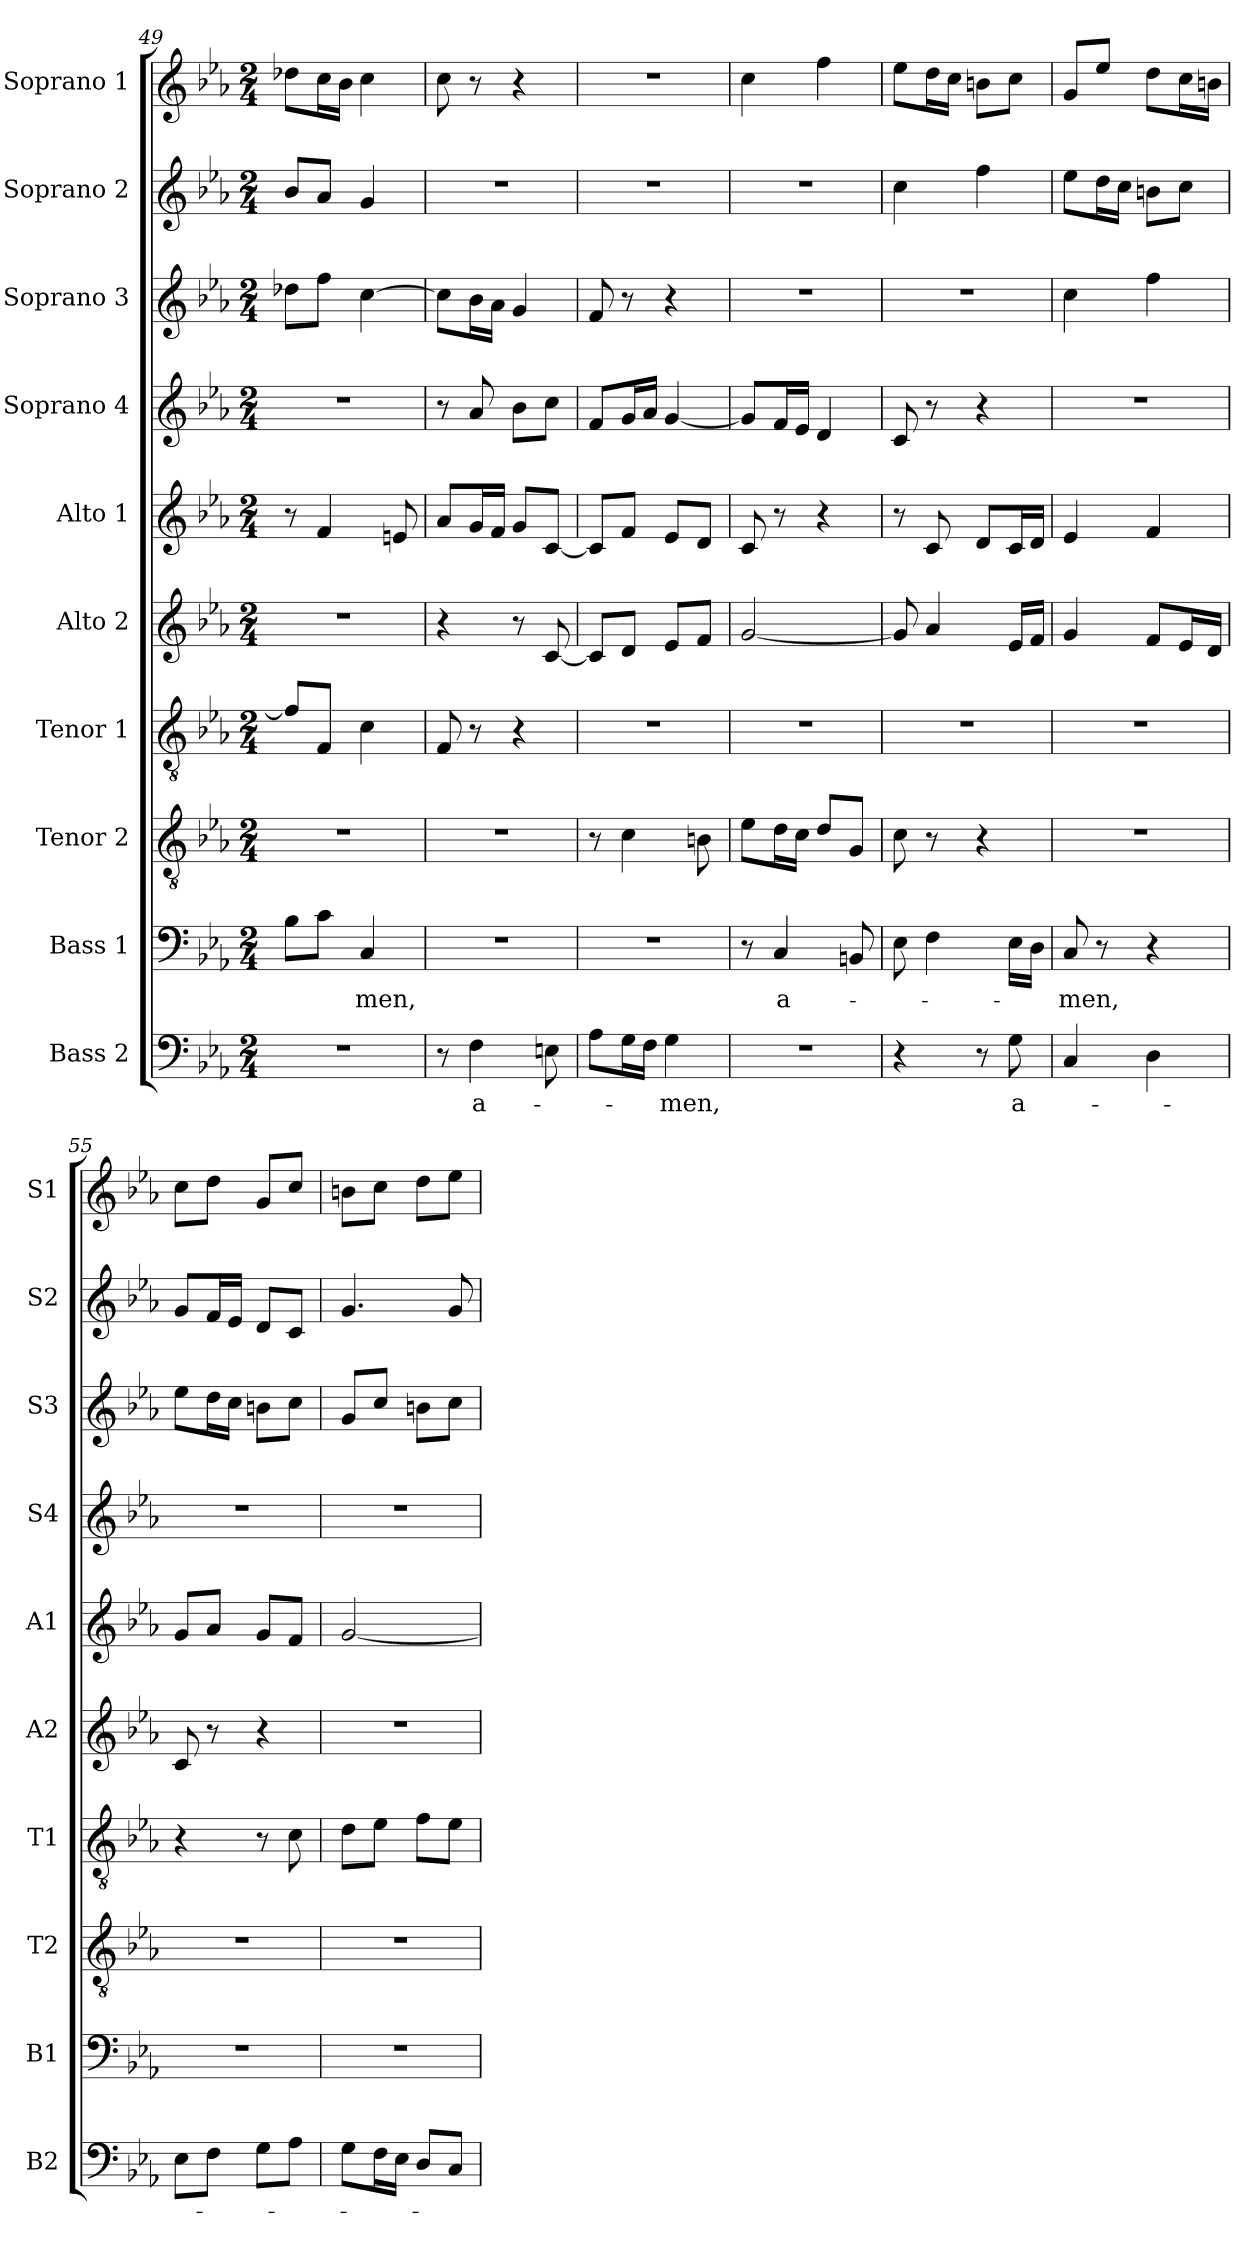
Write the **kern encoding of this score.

**kern	**text	**kern	**text	**kern	**kern	**kern	**kern	**kern	**kern	**kern	**kern
*part10	*part10	*part9	*part9	*part8	*part7	*part6	*part5	*part4	*part3	*part2	*part1
*staff10	*staff10	*staff9	*staff9	*staff8	*staff7	*staff6	*staff5	*staff4	*staff3	*staff2	*staff1
*I"Bass 2	*	*I"Bass 1	*	*I"Tenor 2	*I"Tenor 1	*I"Alto 2	*I"Alto 1	*I"Soprano 4	*I"Soprano 3	*I"Soprano 2	*I"Soprano 1
*I'B2	*	*I'B1	*	*I'T2	*I'T1	*I'A2	*I'A1	*I'S4	*I'S3	*I'S2	*I'S1
*clefF4	*	*clefF4	*	*clefGv2	*clefGv2	*clefG2	*clefG2	*clefG2	*clefG2	*clefG2	*clefG2
*k[b-e-a-]	*	*k[b-e-a-]	*	*k[b-e-a-]	*k[b-e-a-]	*k[b-e-a-]	*k[b-e-a-]	*k[b-e-a-]	*k[b-e-a-]	*k[b-e-a-]	*k[b-e-a-]
*E-:	*	*E-:	*	*E-:	*E-:	*E-:	*E-:	*E-:	*E-:	*E-:	*E-:
*M2/4	*	*M2/4	*	*M2/4	*M2/4	*M2/4	*M2/4	*M2/4	*M2/4	*M2/4	*M2/4
=49	=49	=49	=49	=49	=49	=49	=49	=49	=49	=49	=49
2r	.	8B-\L	.	2r	8f/L]	2r	8r	2r	8dd-X\L	8b-/L	8dd-X\L
.	.	8c\J	.	.	8F/J	.	4f/	.	8ff\J	8a-/J	16cc\L
.	.	.	.	.	.	.	.	.	.	.	16b-\JJ
.	.	4C/	-men,	.	4c\	.	.	.	[4cc\	4g/	4cc\
.	.	.	.	.	.	.	8en/	.	.	.	.
=50	=50	=50	=50	=50	=50	=50	=50	=50	=50	=50	=50
8r	.	2r	.	2r	8F/	4r	8a-/L	8r	8cc\L]	2r	8cc\
4F\	a-	.	.	.	8r	.	16g/L	8a-/	16b-\L	.	8r
.	.	.	.	.	.	.	16f/JJ	.	16a-\JJ	.	.
.	.	.	.	.	4r	8r	8g/L	8b-\L	4g/	.	4r
8En\	.	.	.	.	.	[8c/	[8c/J	8cc\J	.	.	.
!!LO:PB:g=z
=51	=51	=51	=51	=51	=51	=51	=51	=51	=51	=51	=51
8A-\L	.	2r	.	8r	2r	8c/L]	8c/L]	8f/L	8f/	2r	2r
16G\L	.	.	.	4c\	.	8d/J	8f/J	16g/L	8r	.	.
16F\JJ	.	.	.	.	.	.	.	16a-/JJ	.	.	.
4G\	-men,	.	.	.	.	8e-/L	8e-/L	[4g/	4r	.	.
.	.	.	.	8Bn\	.	8f/J	8d/J	.	.	.	.
=52	=52	=52	=52	=52	=52	=52	=52	=52	=52	=52	=52
2r	.	8r	.	8e-\L	2r	[2g/	8c/	8g/L]	2r	2r	4cc\
.	.	4C/	a-	16d\L	.	.	8r	16f/L	.	.	.
.	.	.	.	16c\JJ	.	.	.	16e-/JJ	.	.	.
.	.	.	.	8d/L	.	.	4r	4d/	.	.	4ff\
.	.	8BBn/	.	8G/J	.	.	.	.	.	.	.
=53	=53	=53	=53	=53	=53	=53	=53	=53	=53	=53	=53
4r	.	8E-\	.	8c\	2r	8g/]	8r	8c/	2r	4cc\	8ee-\L
.	.	4F\	.	8r	.	4a-/	8c/	8r	.	.	16dd\L
.	.	.	.	.	.	.	.	.	.	.	16cc\JJ
8r	.	.	.	4r	.	.	8d/L	4r	.	4ff\	8bn\L
8G\	a-	16E-\LL	.	.	.	16e-/LL	16c/L	.	.	.	8cc\J
.	.	16D\JJ	.	.	.	16f/JJ	16d/JJ	.	.	.	.
=54	=54	=54	=54	=54	=54	=54	=54	=54	=54	=54	=54
4C/	.	8C/	-men,	2r	2r	4g/	4e-/	2r	4cc\	8ee-\L	8g/L
.	.	8r	.	.	.	.	.	.	.	16dd\L	8ee-/J
.	.	.	.	.	.	.	.	.	.	16cc\JJ	.
4D\	.	4r	.	.	.	8f/L	4f/	.	4ff\	8bn\L	8dd\L
.	.	.	.	.	.	16e-/L	.	.	.	8cc\J	16cc\L
.	.	.	.	.	.	16d/JJ	.	.	.	.	16bn\JJ
=55	=55	=55	=55	=55	=55	=55	=55	=55	=55	=55	=55
8E-\L	.	2r	.	2r	4r	8c/	8g/L	2r	8ee-\L	8g/L	8cc\L
8F\J	.	.	.	.	.	8r	8a-/J	.	16dd\L	16f/L	8dd\J
.	.	.	.	.	.	.	.	.	16cc\JJ	16e-/JJ	.
8G\L	.	.	.	.	8r	4r	8g/L	.	8bn\L	8d/L	8g/L
8A-\J	.	.	.	.	8c\	.	8f/J	.	8cc\J	8c/J	8cc/J
!!LO:PB:g=z
=56	=56	=56	=56	=56	=56	=56	=56	=56	=56	=56	=56
8G\L	.	2r	.	2r	8d\L	2r	[2g/	2r	8g/L	4.g/	8bn\L
16F\L	.	.	.	.	8e-\J	.	.	.	8cc/J	.	8cc\J
16E-\JJ	.	.	.	.	.	.	.	.	.	.	.
8D/L	.	.	.	.	8f\L	.	.	.	8bn\L	.	8dd\L
8C/J	.	.	.	.	8e-\J	.	.	.	8cc\J	8g/	8ee-\J
=	=	=	=	=	=	=	=	=	=	=	=
*-	*-	*-	*-	*-	*-	*-	*-	*-	*-	*-	*-
